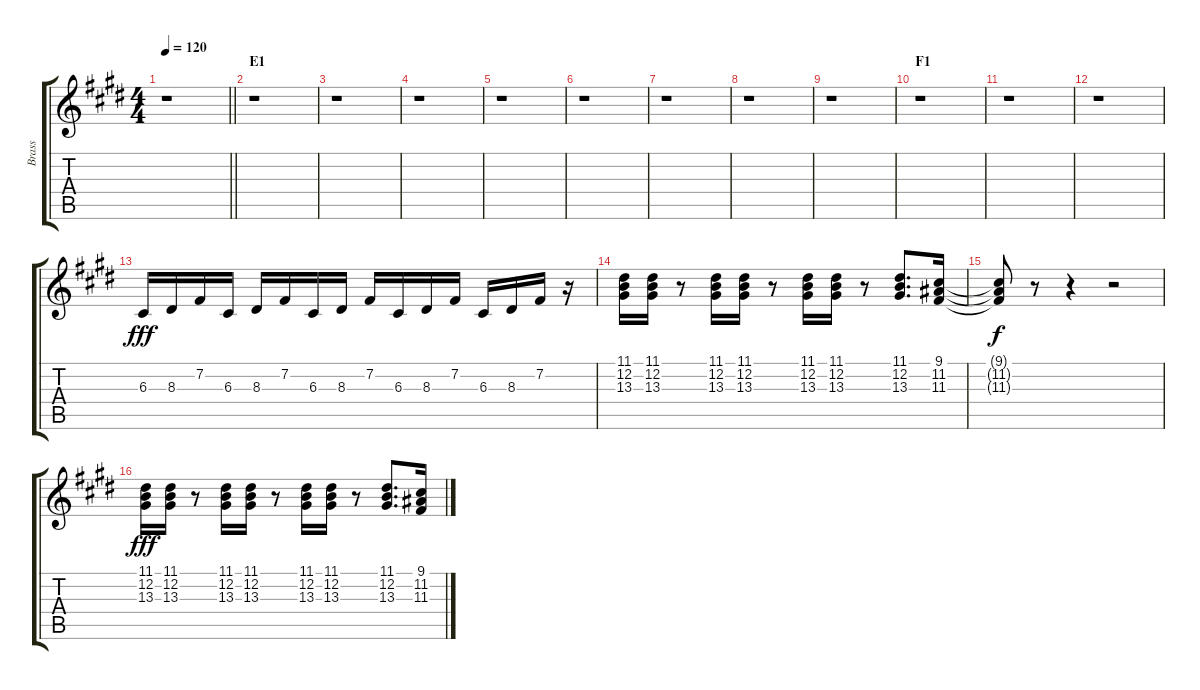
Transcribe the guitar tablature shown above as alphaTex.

\track ("Brass" "Brass") {instrument brasssection}
\staff {score tabs}
\tuning (E4 B3 G3 D3 A2 E2) {hide}
\ts (4 4)
\tempo 120
\clef g2
\barLineRight lightlight
\ks e
r.1{dy f} |
\section ("" "E1")
r.1 |
r.1 |
r.1 |
r.1 |
r.1 |
r.1 |
r.1 |
r.1 |
\section ("" "F1")
r.1 |
r.1 |
r.1 |
6.3.16{dy fff} 8.3.16 7.2.16 6.3.16 8.3.16 7.2.16 6.3.16 8.3.16 7.2.16 6.3.16 8.3.16 7.2.16 6.3.16 8.3.16 7.2.16 r.16 |
(11.1 12.2 13.3).16 (11.1 12.2 13.3).16 r.8 (11.1 12.2 13.3).16 (11.1 12.2 13.3).16 r.8 (11.1 12.2 13.3).16 (11.1 12.2 13.3).16 r.8 (11.1 12.2 13.3).8{d} (9.1 11.2 11.3).16 |
(9.1{t} 11.2{t} 11.3{t}).8{dy f} r.8 r.4 r.2 |
(11.1 12.2 13.3).16{dy fff} (11.1 12.2 13.3).16 r.8 (11.1 12.2 13.3).16 (11.1 12.2 13.3).16 r.8 (11.1 12.2 13.3).16 (11.1 12.2 13.3).16 r.8 (11.1 12.2 13.3).8{d} (9.1 11.2 11.3).16
